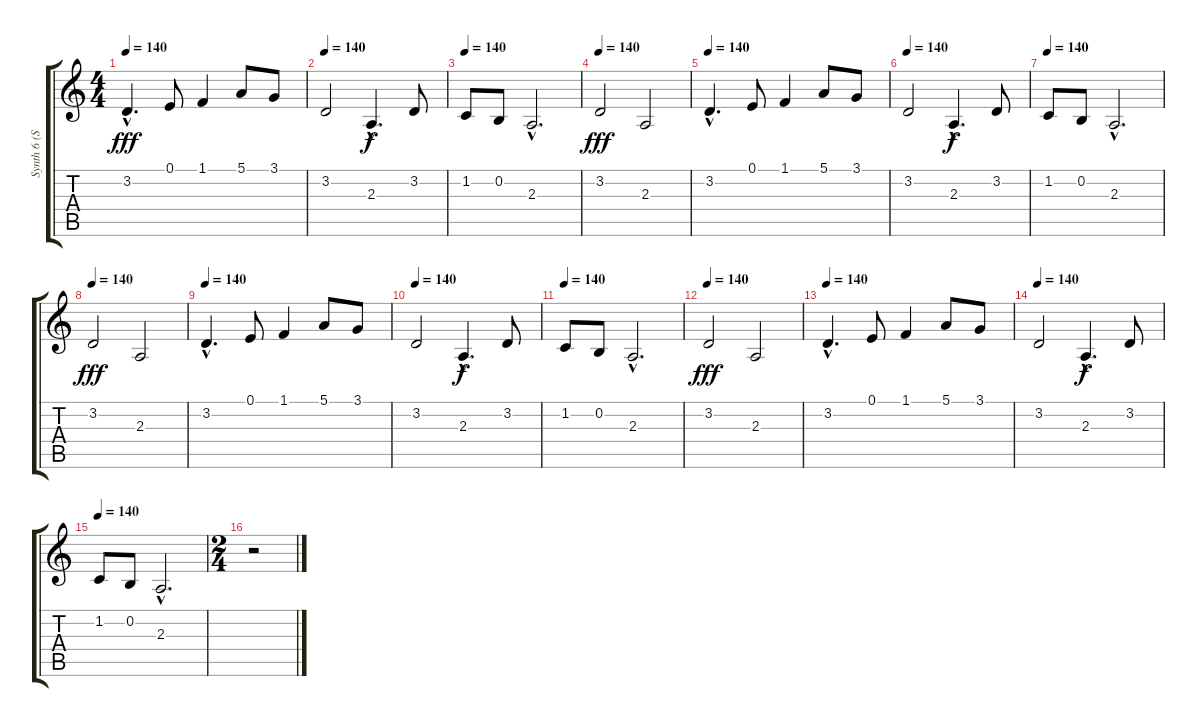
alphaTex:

\track ("Synth 6 (String 3)" "Synth 6 (S") {instrument stringensemble2}
\staff {score tabs}
\tuning (E4 B3 G3 D3 A2 E2) {hide}
\ts (4 4)
\tempo 140
\clef g2
\ks c
3.2{hac}.4{d dy fff} 0.1.8 1.1.4 5.1.8 3.1.8 |
\tempo 140
3.2.2 2.3{hac}.4{d dy f} 3.2.8 |
\tempo 140
1.2.8 0.2.8 2.3{hac}.2{d} |
\tempo 140
3.2.2{dy fff} 2.3.2 |
\tempo 140
3.2{hac}.4{d} 0.1.8 1.1.4 5.1.8 3.1.8 |
\tempo 140
3.2.2 2.3{hac}.4{d dy f} 3.2.8 |
\tempo 140
1.2.8 0.2.8 2.3{hac}.2{d} |
\tempo 140
3.2.2{dy fff} 2.3.2 |
\tempo 140
3.2{hac}.4{d} 0.1.8 1.1.4 5.1.8 3.1.8 |
\tempo 140
3.2.2 2.3{hac}.4{d dy f} 3.2.8 |
\tempo 140
1.2.8 0.2.8 2.3{hac}.2{d} |
\tempo 140
3.2.2{dy fff} 2.3.2 |
\tempo 140
3.2{hac}.4{d} 0.1.8 1.1.4 5.1.8 3.1.8 |
\tempo 140
3.2.2 2.3{hac}.4{d dy f} 3.2.8 |
\tempo 140
1.2.8 0.2.8 2.3{hac}.2{d} |
\ts (2 4)
r.2
